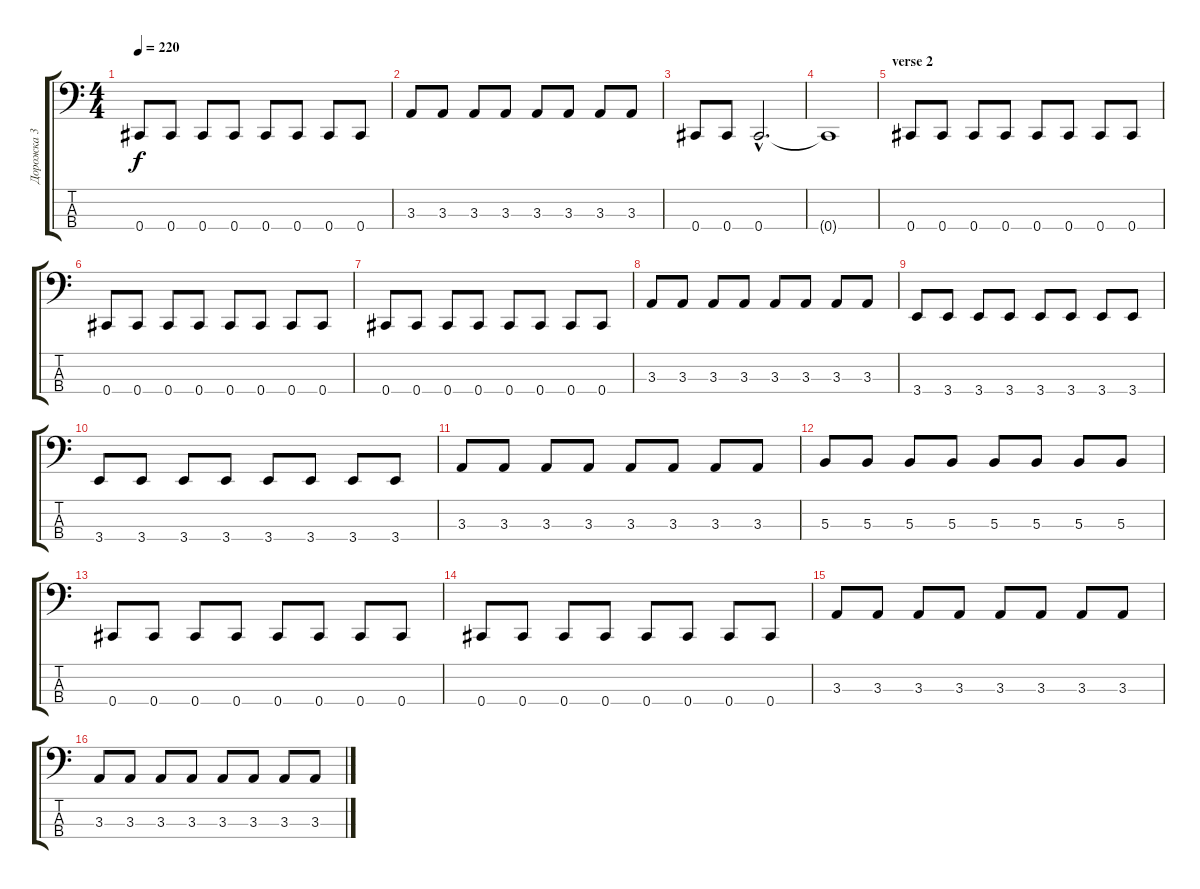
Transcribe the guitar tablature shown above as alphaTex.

\track ("Дорожка 3" "Дорожка 3") {instrument electricbassfinger}
\staff {score tabs}
\tuning (E2 B1 Gb1 Db1) {hide}
\ts (4 4)
\tempo 220
\clef f4
\ks c
0.4.8{dy f} 0.4.8 0.4.8 0.4.8 0.4.8 0.4.8 0.4.8 0.4.8 |
3.3.8 3.3.8 3.3.8 3.3.8 3.3.8 3.3.8 3.3.8 3.3.8 |
0.4.8 0.4.8 0.4{hac}.2{d} |
0.4{t}.1 |
\section ("" "verse 2")
0.4.8 0.4.8 0.4.8 0.4.8 0.4.8 0.4.8 0.4.8 0.4.8 |
0.4.8 0.4.8 0.4.8 0.4.8 0.4.8 0.4.8 0.4.8 0.4.8 |
0.4.8 0.4.8 0.4.8 0.4.8 0.4.8 0.4.8 0.4.8 0.4.8 |
3.3.8 3.3.8 3.3.8 3.3.8 3.3.8 3.3.8 3.3.8 3.3.8 |
3.4.8 3.4.8 3.4.8 3.4.8 3.4.8 3.4.8 3.4.8 3.4.8 |
3.4.8 3.4.8 3.4.8 3.4.8 3.4.8 3.4.8 3.4.8 3.4.8 |
3.3.8 3.3.8 3.3.8 3.3.8 3.3.8 3.3.8 3.3.8 3.3.8 |
5.3.8 5.3.8 5.3.8 5.3.8 5.3.8 5.3.8 5.3.8 5.3.8 |
0.4.8 0.4.8 0.4.8 0.4.8 0.4.8 0.4.8 0.4.8 0.4.8 |
0.4.8 0.4.8 0.4.8 0.4.8 0.4.8 0.4.8 0.4.8 0.4.8 |
3.3.8 3.3.8 3.3.8 3.3.8 3.3.8 3.3.8 3.3.8 3.3.8 |
3.3.8 3.3.8 3.3.8 3.3.8 3.3.8 3.3.8 3.3.8 3.3.8
